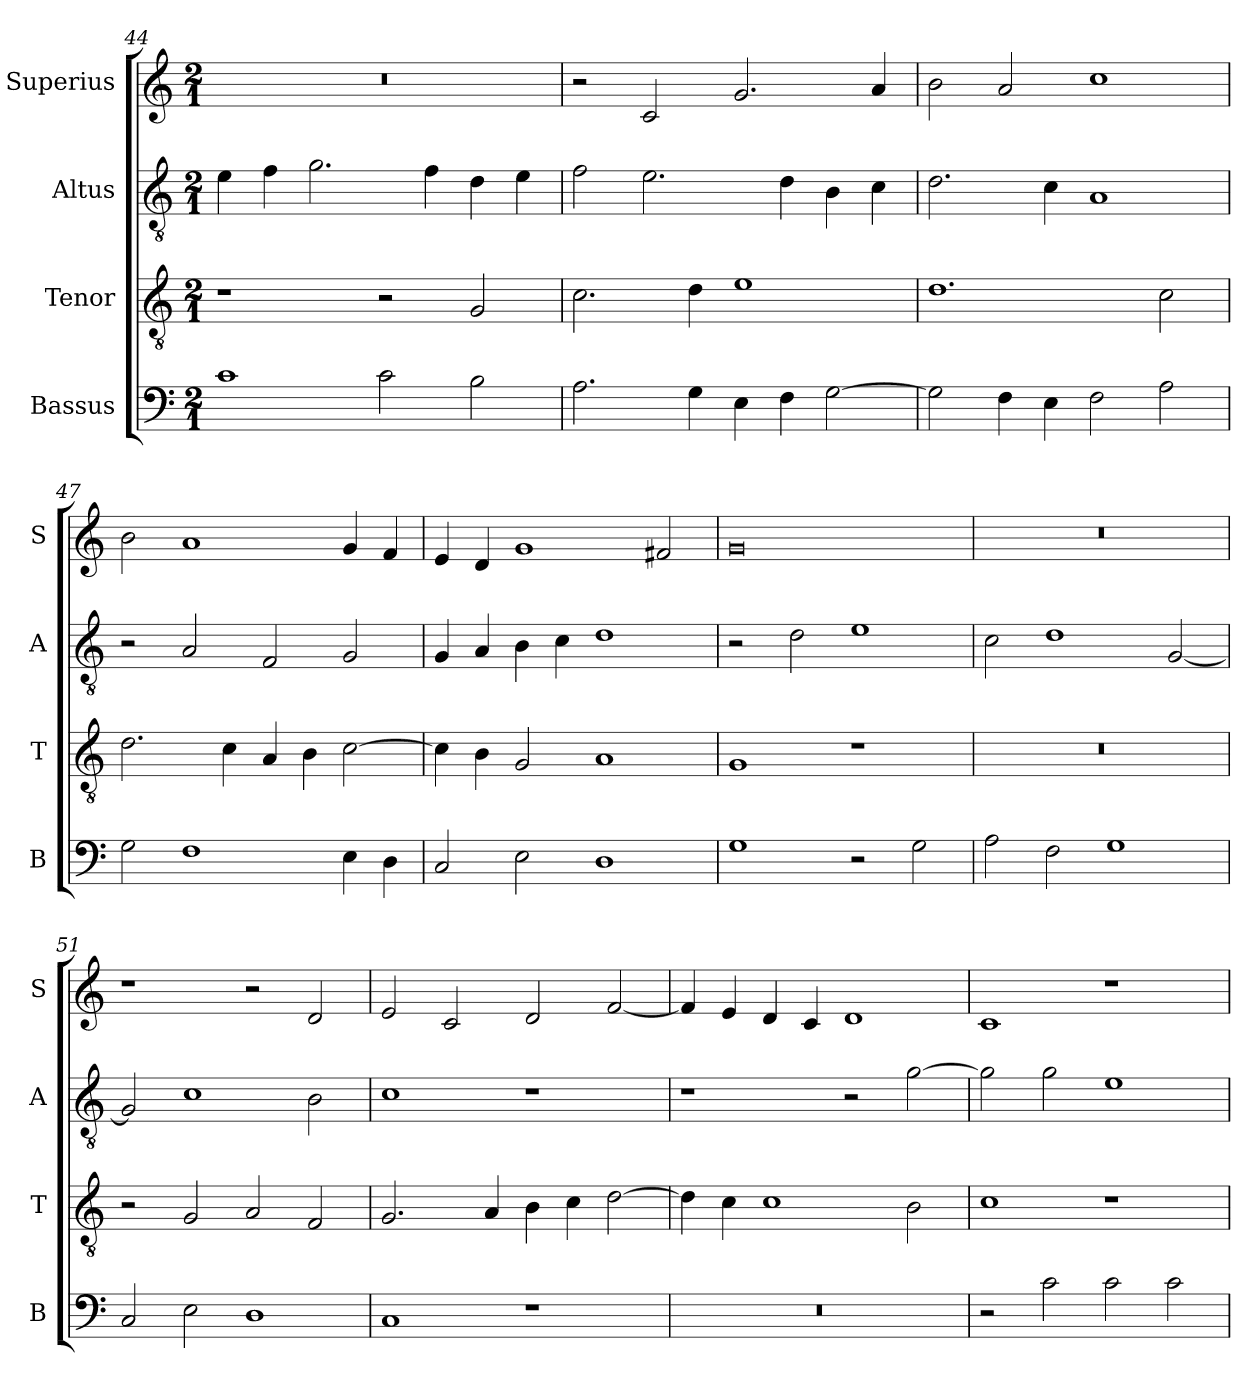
**kern	**kern	**kern	**kern
*part4	*part3	*part2	*part1
*staff4	*staff3	*staff2	*staff1
*I"Bassus	*I"Tenor	*I"Altus	*I"Superius
*I'B	*I'T	*I'A	*I'S
*clefF4	*clefGv2	*clefGv2	*clefG2
*k[]	*k[]	*k[]	*k[]
*C:	*C:	*C:	*C:
*M2/1	*M2/1	*M2/1	*M2/1
=44	=44	=44	=44
1c	1r	4e	0r
.	.	4f	.
.	.	2.g	.
2c	2r	.	.
.	.	4f	.
2B	2G	4d	.
.	.	4e	.
=45	=45	=45	=45
2.A	2.c	2f	2r
.	.	2.e	2c
4G	4d	.	.
4E	1e	.	2.g
4F	.	4d	.
[2G	.	4B	.
.	.	4c	4a
=46	=46	=46	=46
2G]	1.d	2.d	2b
4F	.	.	2a
4E	.	4c	.
2F	.	1A	1cc
2A	2c	.	.
=47	=47	=47	=47
2G	2.d	2r	2b
1F	.	2A	1a
.	4c	.	.
.	4A	2F	.
.	4B	.	.
4E	[2c	2G	4g
4D	.	.	4f
=48	=48	=48	=48
2C	4c]	4G	4e
.	4B	4A	4d
2E	2G	4B	1g
.	.	4c	.
1D	1A	1d	.
.	.	.	2f#X
=49	=49	=49	=49
1G	1G	2r	0g
.	.	2d	.
2r	1r	1e	.
2G	.	.	.
=50	=50	=50	=50
2A	0r	2c	0r
2F	.	1d	.
1G	.	.	.
.	.	[2G	.
=51	=51	=51	=51
2C	2r	2G]	1r
2E	2G	1c	.
1D	2A	.	2r
.	2F	2B	2d
=52	=52	=52	=52
1C	2.G	1c	2e
.	.	.	2c
.	4A	.	.
1r	4B	1r	2d
.	4c	.	.
.	[2d	.	[2f
=53	=53	=53	=53
0r	4d]	1r	4f]
.	4c	.	4e
.	1c	.	4d
.	.	.	4c
.	.	2r	1d
.	2B	[2g	.
=54	=54	=54	=54
2r	1c	2g]	1c
2c	.	2g	.
2c	1r	1e	1r
2c	.	.	.
=	=	=	=
*-	*-	*-	*-
